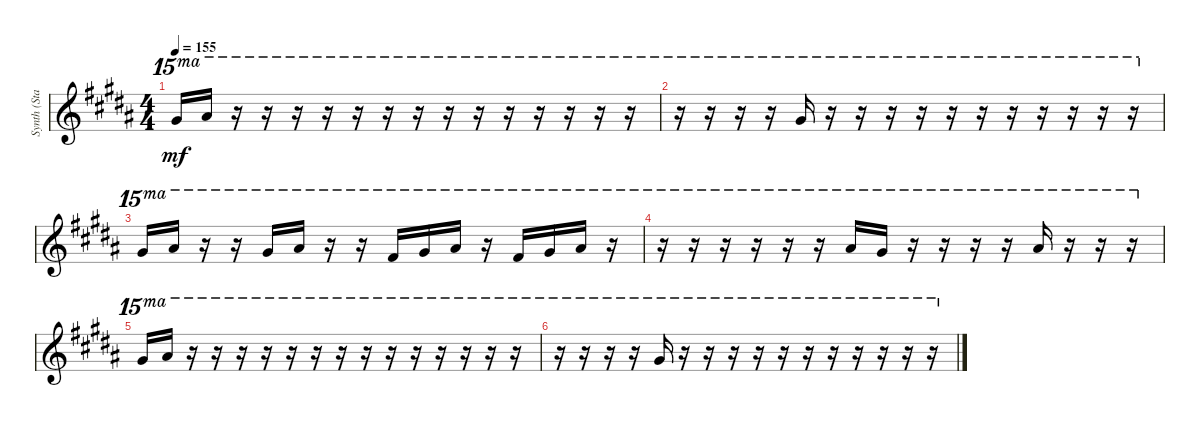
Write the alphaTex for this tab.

\track ("Synth (Staff 1)" "Synth (Sta") {instrument electricgrandpiano}
\staff {score}
\tuning (E4 B3 G3 D3 A2 E2 B1) {hide}
\ts (4 4)
\tempo 155
\clef g2
\ks b
28.1.16{ot 15ma dy mf} 30.1.16{ot 15ma} r.16{ot 15ma} r.16{ot 15ma} r.16{ot 15ma} r.16{ot 15ma} r.16{ot 15ma} r.16{ot 15ma} r.16{ot 15ma} r.16{ot 15ma} r.16{ot 15ma} r.16{ot 15ma} r.16{ot 15ma} r.16{ot 15ma} r.16{ot 15ma} r.16{ot 15ma} |
r.16{ot 15ma} r.16{ot 15ma} r.16{ot 15ma} r.16{ot 15ma} 28.1.16{ot 15ma} r.16{ot 15ma} r.16{ot 15ma} r.16{ot 15ma} r.16{ot 15ma} r.16{ot 15ma} r.16{ot 15ma} r.16{ot 15ma} r.16{ot 15ma} r.16{ot 15ma} r.16{ot 15ma} r.16{ot 15ma} |
28.1.16{ot 15ma} 30.1.16{ot 15ma} r.16{ot 15ma} r.16{ot 15ma} 28.1.16{ot 15ma} 30.1.16{ot 15ma} r.16{ot 15ma} r.16{ot 15ma} 26.1.16{ot 15ma} 28.1.16{ot 15ma} 30.1.16{ot 15ma} r.16{ot 15ma} 26.1.16{ot 15ma} 28.1.16{ot 15ma} 30.1.16{ot 15ma} r.16{ot 15ma} |
r.16{ot 15ma} r.16{ot 15ma} r.16{ot 15ma} r.16{ot 15ma} r.16{ot 15ma} r.16{ot 15ma} 30.1.16{ot 15ma} 28.1.16{ot 15ma} r.16{ot 15ma} r.16{ot 15ma} r.16{ot 15ma} r.16{ot 15ma} 30.1.16{ot 15ma} r.16{ot 15ma} r.16{ot 15ma} r.16{ot 15ma} |
28.1.16{ot 15ma} 30.1.16{ot 15ma} r.16{ot 15ma} r.16{ot 15ma} r.16{ot 15ma} r.16{ot 15ma} r.16{ot 15ma} r.16{ot 15ma} r.16{ot 15ma} r.16{ot 15ma} r.16{ot 15ma} r.16{ot 15ma} r.16{ot 15ma} r.16{ot 15ma} r.16{ot 15ma} r.16{ot 15ma} |
r.16{ot 15ma} r.16{ot 15ma} r.16{ot 15ma} r.16{ot 15ma} 28.1.16{ot 15ma} r.16{ot 15ma} r.16{ot 15ma} r.16{ot 15ma} r.16{ot 15ma} r.16{ot 15ma} r.16{ot 15ma} r.16{ot 15ma} r.16{ot 15ma} r.16{ot 15ma} r.16{ot 15ma} r.16{ot 15ma}
